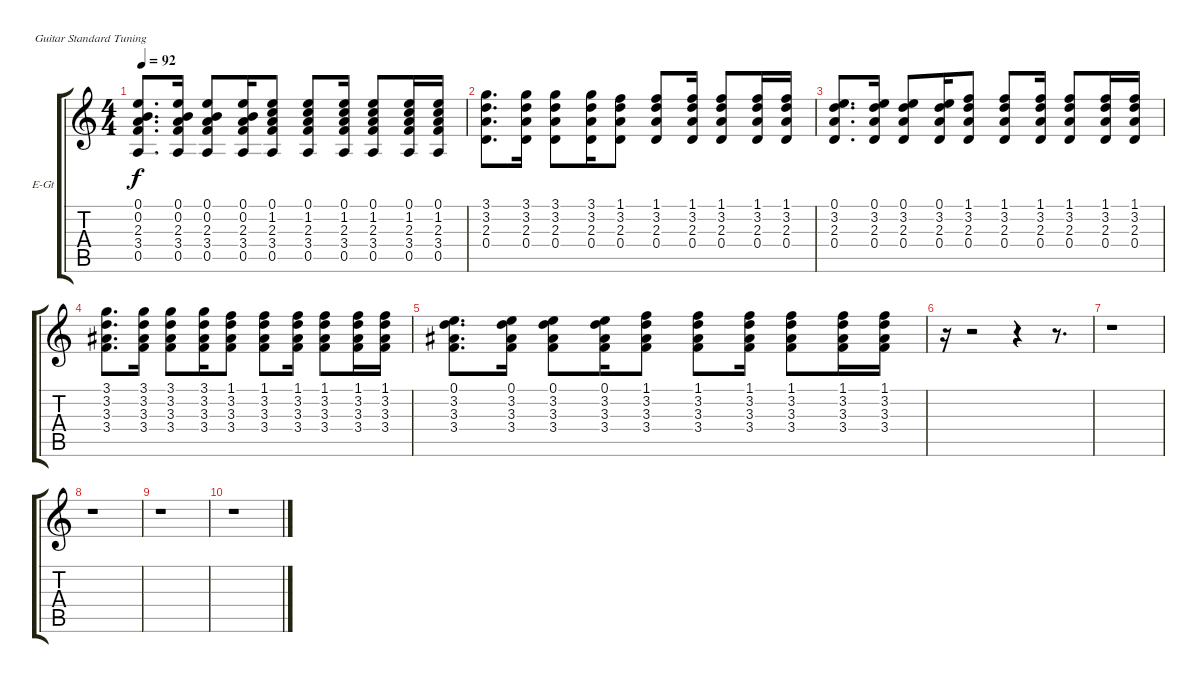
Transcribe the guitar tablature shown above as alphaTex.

\defaultSystemsLayout 4
\bracketExtendMode groupsimilarinstruments
\firstSystemTrackNameOrientation horizontal
\otherSystemsTrackNameOrientation horizontal
\track ("Electric Guitar" "E-Gt") {mute instrument electricguitarclean}
\staff {score tabs}
\tuning (E4 B3 G3 D3 A2 E2)
\ts (4 4)
\tempo 92
\clef g2
\scale
0.25
\ks c
(0.1 0.2 2.3 3.4 0.5).8{d dy f} (0.1 0.2 2.3 3.4 0.5).16 (0.1 0.2 2.3 3.4 0.5).8 (0.1 0.2 2.3 3.4 0.5).16 (0.1 1.2 2.3 3.4 0.5).8 (0.1 1.2 2.3 3.4 0.5).8 (0.1 1.2 2.3 3.4 0.5).16 (0.1 1.2 2.3 3.4 0.5).8 (0.1 1.2 2.3 3.4 0.5).16 (0.1 1.2 2.3 3.4 0.5).16 |
\scale
0.25 (3.1 3.2 2.3 0.4).8{d} (3.1 3.2 2.3 0.4).16 (3.1 3.2 2.3 0.4).8 (3.1 3.2 2.3 0.4).16 (1.1 3.2 2.3 0.4).8 (1.1 3.2 2.3 0.4).8 (1.1 3.2 2.3 0.4).16 (1.1 3.2 2.3 0.4).8 (1.1 3.2 2.3 0.4).16 (1.1 3.2 2.3 0.4).16 |
\scale
0.25 (0.1 3.2 2.3 0.4).8{d} (0.1 3.2 2.3 0.4).16 (0.1 3.2 2.3 0.4).8 (0.1 3.2 2.3 0.4).16 (1.1 3.2 2.3 0.4).8 (1.1 3.2 2.3 0.4).8 (1.1 3.2 2.3 0.4).16 (1.1 3.2 2.3 0.4).8 (1.1 3.2 2.3 0.4).16 (1.1 3.2 2.3 0.4).16 |
\scale
0.25 (3.1 3.2 3.3 3.4).8{d} (3.1 3.2 3.3 3.4).16 (3.1 3.2 3.3 3.4).8 (3.1 3.2 3.3 3.4).16 (1.1 3.2 3.3 3.4).8 (1.1 3.2 3.3 3.4).8 (1.1 3.2 3.3 3.4).16 (1.1 3.2 3.3 3.4).8 (1.1 3.2 3.3 3.4).16 (1.1 3.2 3.3 3.4).16 |
(0.1 3.2 3.3 3.4).8{d} (0.1 3.2 3.3 3.4).16 (0.1 3.2 3.3 3.4).8 (0.1 3.2 3.3 3.4).16 (1.1 3.2 3.3 3.4).8 (1.1 3.2 3.3 3.4).8 (1.1 3.2 3.3 3.4).16 (1.1 3.2 3.3 3.4).8 (1.1 3.2 3.3 3.4).16 (1.1 3.2 3.3 3.4).16 |
r.16 r.2 r.4 r.8{d} |
r.1 |
r.1 |
r.1 |
r.1
